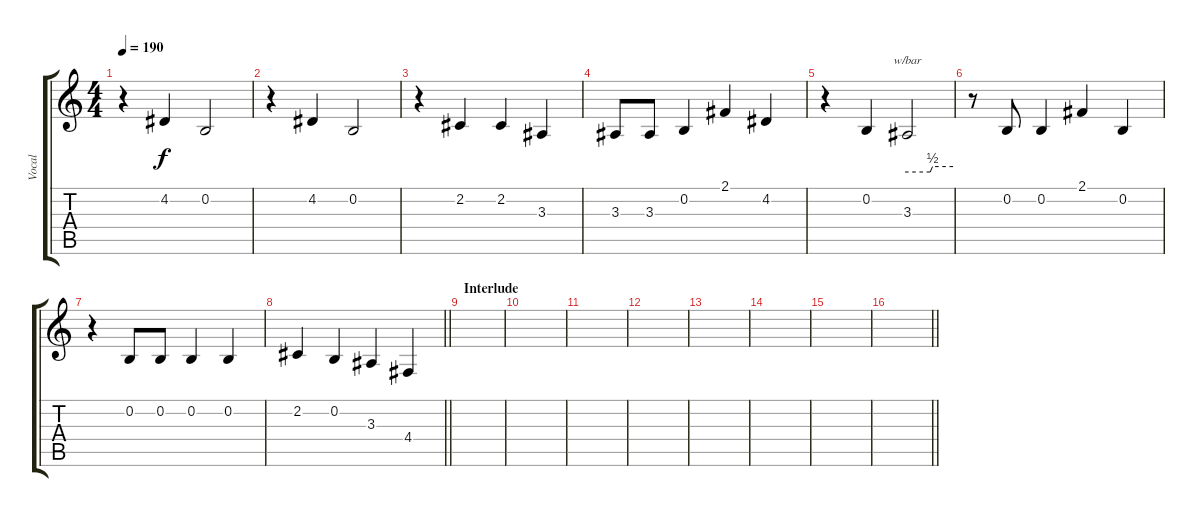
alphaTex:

\track ("Vocal" "Vocal") {instrument lead2sawtooth}
\staff {score tabs}
\tuning (E4 B3 G3 D3 A2 E2) {hide}
\ts (4 4)
\tempo 190
\clef g2
\ks c
r.4{dy f} 4.2.4 0.2.2 |
r.4 4.2.4 0.2.2 |
r.4 2.2.4 2.2.4 3.3.4 |
3.3.8 3.3.8 0.2.4 2.1.4 4.2.4 |
r.4 0.2.4 3.3.2{tbe (custom default 0 0 30 0 33 2 60 2)} |
r.8 0.2.8 0.2.4 2.1.4 0.2.4 |
r.4 0.2.8 0.2.8 0.2.4 0.2.4 |
\barLineRight lightlight
2.2.4 0.2.4 3.3.4 4.4.4 |
\section ("" "Interlude")
|
|
|
|
|
|
|
\barLineRight lightlight
